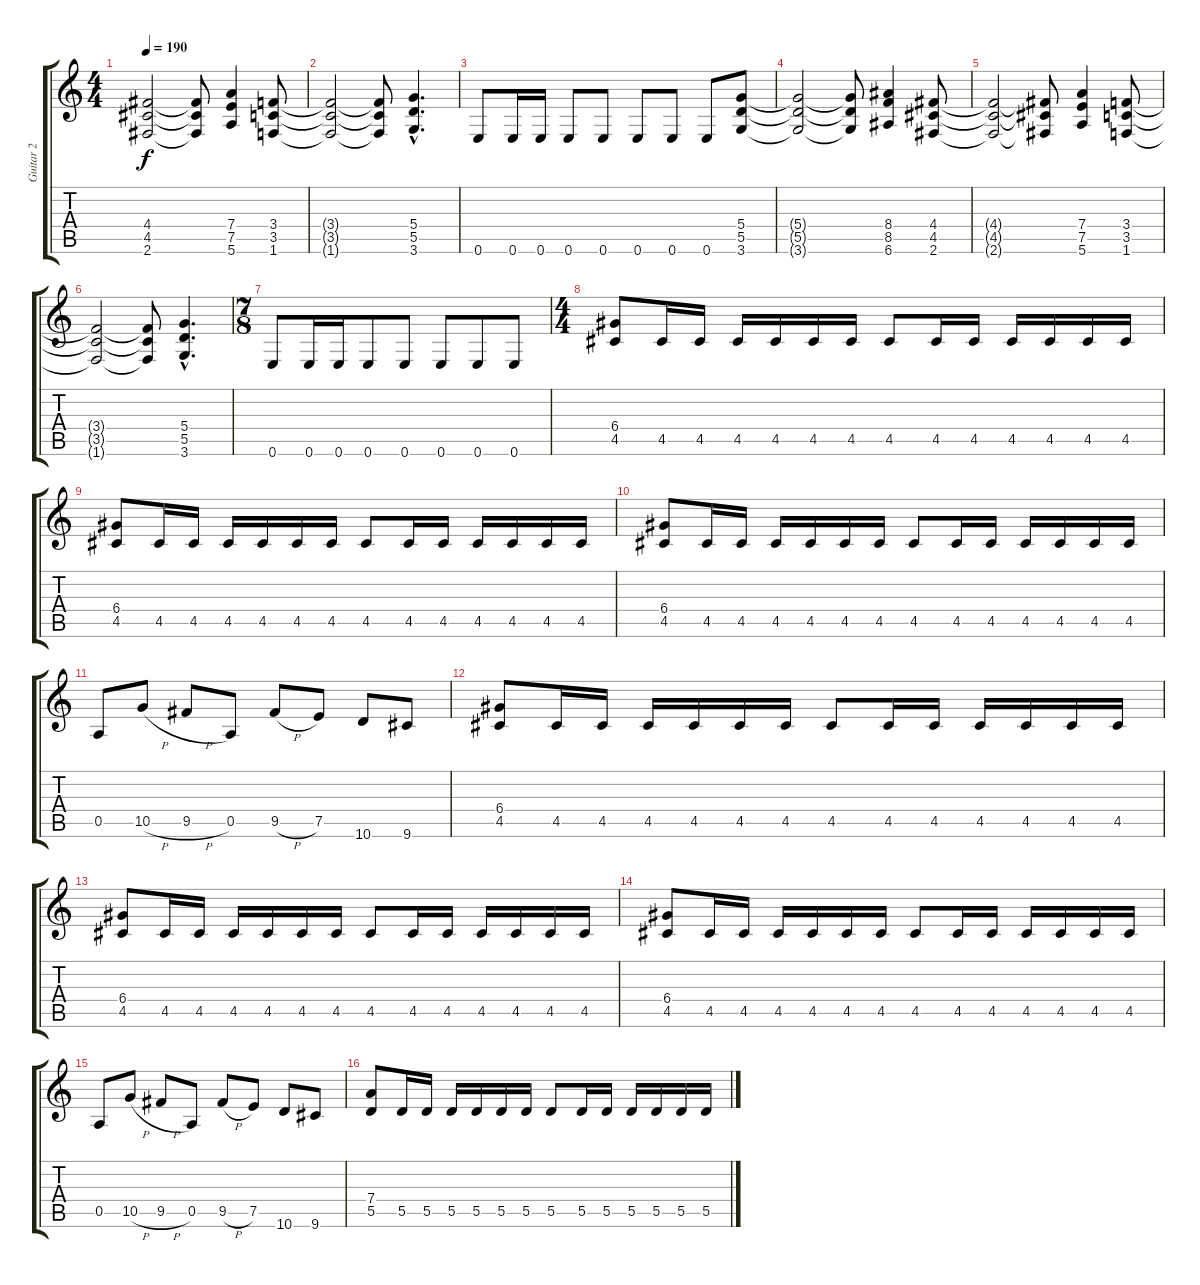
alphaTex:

\track ("Guitar 2" "Guitar 2") {instrument distortionguitar}
\staff {score tabs}
\tuning (E4 B3 G3 D3 A2 E2) {hide}
\ts (4 4)
\tempo 190
\clef g2
\ks c
(4.4{t} 4.5{t} 2.6{t}).2{dy f} (4.4{t} 4.5{t} 2.6{t}).8 (7.4 7.5 5.6).4 (3.4 3.5 1.6).8 |
(3.4{t} 3.5{t} 1.6{t}).2 (3.4{t} 3.5{t} 1.6{t}).8 (5.4{hac} 5.5{hac} 3.6{hac}).4{d} |
0.6.8 0.6.16 0.6.16 0.6.8 0.6.8 0.6.8 0.6.8 0.6.8 (5.4 5.5 3.6).8 |
(5.4{t} 5.5{t} 3.6{t}).2 (5.4{t} 5.5{t} 3.6{t}).8 (8.4 8.5 6.6).4 (4.4 4.5 2.6).8 |
(4.4{t} 4.5{t} 2.6{t}).2 (4.4{t} 4.5{t} 2.6{t}).8 (7.4 7.5 5.6).4 (3.4 3.5 1.6).8 |
(3.4{t} 3.5{t} 1.6{t}).2 (3.4{t} 3.5{t} 1.6{t}).8 (5.4{hac} 5.5{hac} 3.6{hac}).4{d} |
\ts (7 8)
0.6.8 0.6.16 0.6.16 0.6.8 0.6.8 0.6.8 0.6.8 0.6.8 |
\ts (4 4)
(6.4 4.5).8 4.5.16 4.5.16 4.5.16 4.5.16 4.5.16 4.5.16 4.5.8 4.5.16 4.5.16 4.5.16 4.5.16 4.5.16 4.5.16 |
(6.4 4.5).8 4.5.16 4.5.16 4.5.16 4.5.16 4.5.16 4.5.16 4.5.8 4.5.16 4.5.16 4.5.16 4.5.16 4.5.16 4.5.16 |
(6.4 4.5).8 4.5.16 4.5.16 4.5.16 4.5.16 4.5.16 4.5.16 4.5.8 4.5.16 4.5.16 4.5.16 4.5.16 4.5.16 4.5.16 |
0.5.8 10.5{h}.8 9.5{h}.8 0.5.8 9.5{h}.8 7.5.8 10.6.8 9.6.8 |
(6.4 4.5).8 4.5.16 4.5.16 4.5.16 4.5.16 4.5.16 4.5.16 4.5.8 4.5.16 4.5.16 4.5.16 4.5.16 4.5.16 4.5.16 |
(6.4 4.5).8 4.5.16 4.5.16 4.5.16 4.5.16 4.5.16 4.5.16 4.5.8 4.5.16 4.5.16 4.5.16 4.5.16 4.5.16 4.5.16 |
(6.4 4.5).8 4.5.16 4.5.16 4.5.16 4.5.16 4.5.16 4.5.16 4.5.8 4.5.16 4.5.16 4.5.16 4.5.16 4.5.16 4.5.16 |
0.5.8 10.5{h}.8 9.5{h}.8 0.5.8 9.5{h}.8 7.5.8 10.6.8 9.6.8 |
(7.4 5.5).8 5.5.16 5.5.16 5.5.16 5.5.16 5.5.16 5.5.16 5.5.8 5.5.16 5.5.16 5.5.16 5.5.16 5.5.16 5.5.16
